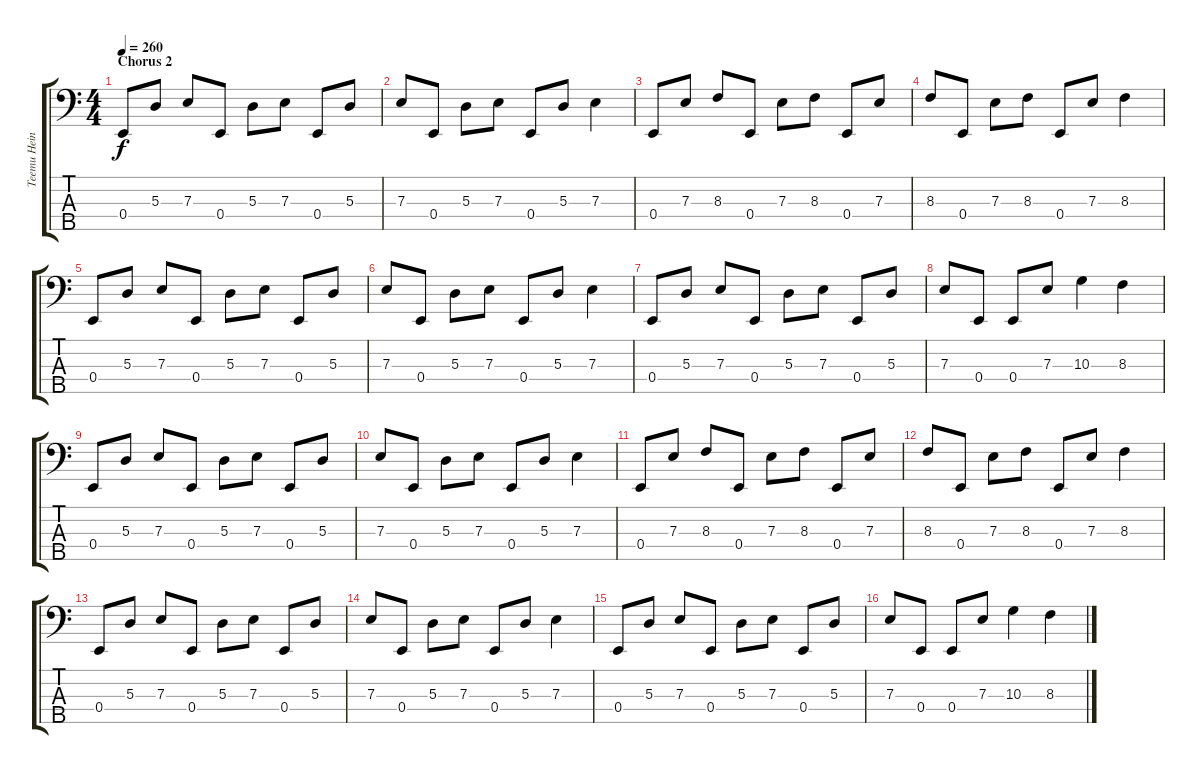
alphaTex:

\track ("Teemu Heinola (bass)" "Teemu Hein") {instrument electricbasspick}
\staff {score tabs}
\tuning (G2 D2 A1 E1 B0) {hide}
\ts (4 4)
\section ("" "Chorus 2")
\tempo 260
\clef f4
\ks aminor
0.4.8{dy f} 5.3.8 7.3.8 0.4.8 5.3.8 7.3.8 0.4.8 5.3.8 |
7.3.8 0.4.8 5.3.8 7.3.8 0.4.8 5.3.8 7.3.4 |
0.4.8 7.3.8 8.3.8 0.4.8 7.3.8 8.3.8 0.4.8 7.3.8 |
8.3.8 0.4.8 7.3.8 8.3.8 0.4.8 7.3.8 8.3.4 |
0.4.8 5.3.8 7.3.8 0.4.8 5.3.8 7.3.8 0.4.8 5.3.8 |
7.3.8 0.4.8 5.3.8 7.3.8 0.4.8 5.3.8 7.3.4 |
0.4.8 5.3.8 7.3.8 0.4.8 5.3.8 7.3.8 0.4.8 5.3.8 |
7.3.8 0.4.8 0.4.8 7.3.8 10.3.4 8.3.4 |
0.4.8 5.3.8 7.3.8 0.4.8 5.3.8 7.3.8 0.4.8 5.3.8 |
7.3.8 0.4.8 5.3.8 7.3.8 0.4.8 5.3.8 7.3.4 |
0.4.8 7.3.8 8.3.8 0.4.8 7.3.8 8.3.8 0.4.8 7.3.8 |
8.3.8 0.4.8 7.3.8 8.3.8 0.4.8 7.3.8 8.3.4 |
0.4.8 5.3.8 7.3.8 0.4.8 5.3.8 7.3.8 0.4.8 5.3.8 |
7.3.8 0.4.8 5.3.8 7.3.8 0.4.8 5.3.8 7.3.4 |
0.4.8 5.3.8 7.3.8 0.4.8 5.3.8 7.3.8 0.4.8 5.3.8 |
7.3.8 0.4.8 0.4.8 7.3.8 10.3.4 8.3.4
